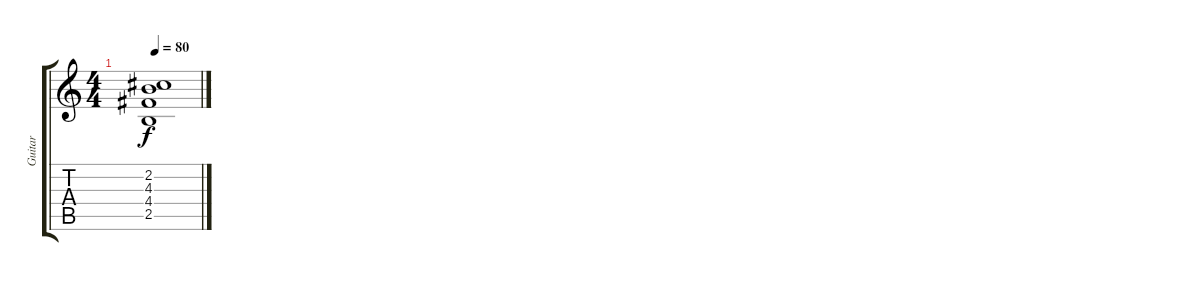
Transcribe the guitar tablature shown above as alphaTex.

\track ("Guitar" "Guitar") {instrument acousticguitarsteel}
\staff {score tabs}
\tuning (E4 B3 G3 D3 A2 E2) {hide}
\ts (4 4)
\tempo 80
\clef g2
\ks c
(2.2{t} 4.3{t} 4.4{t} 2.5{t}).1{dy f}
